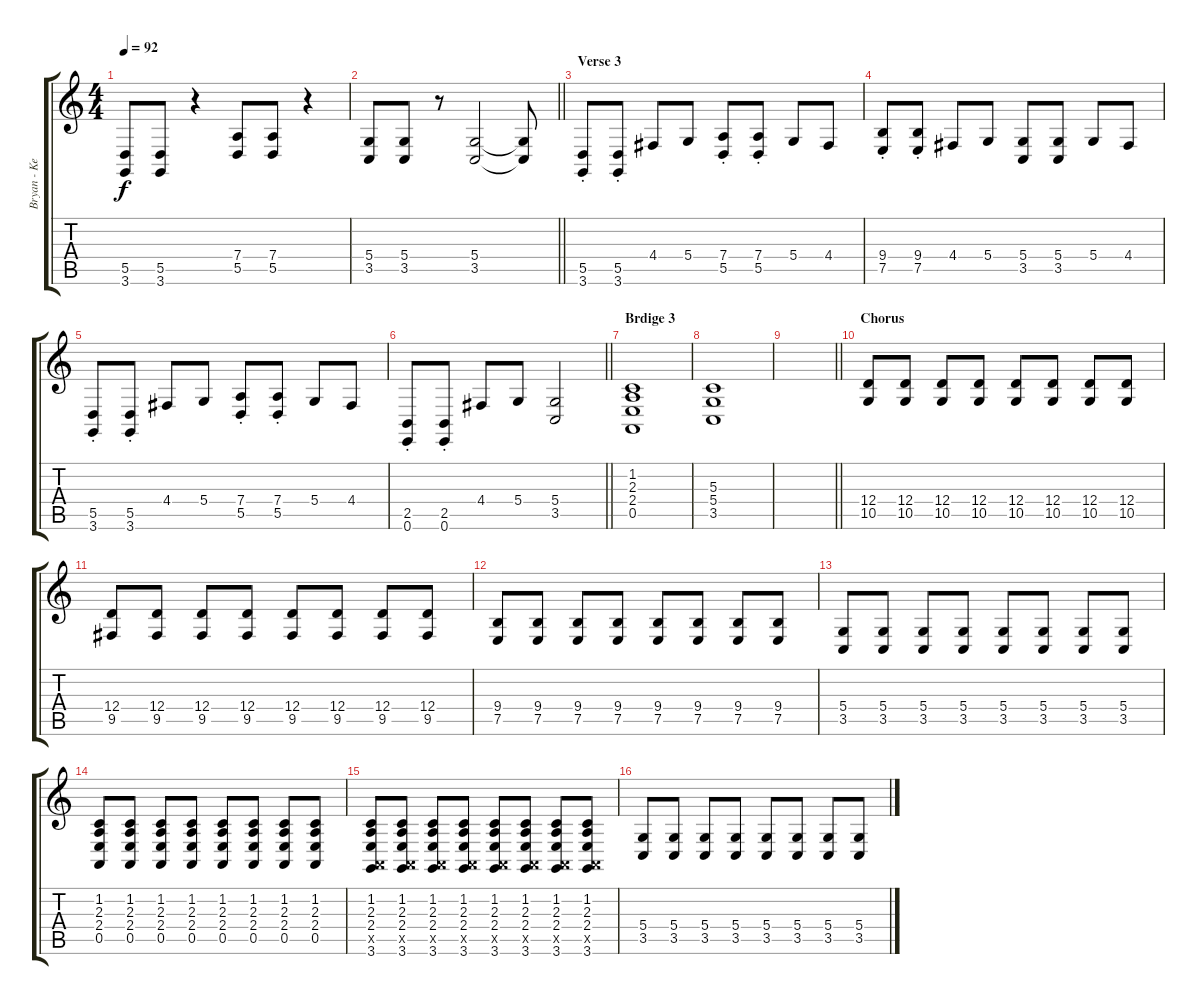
\track ("Bryan - Keyboard" "Bryan - Ke") {instrument lead1square}
\staff {score tabs}
\tuning (E4 B3 G3 D3 A2 E2) {hide}
\ts (4 4)
\tempo 92
\clef g2
\ks c
(5.5 3.6).8{dy f} (5.5 3.6).8 r.4 (7.4 5.5).8 (7.4 5.5).8 r.4 |
\barLineRight lightlight
(5.4 3.5).8 (5.4 3.5).8 r.8 (5.4 3.5).2 (5.4{t} 3.5{t}).8 |
\section ("" "Verse 3")
(5.5{st} 3.6{st}).8 (5.5{st} 3.6{st}).8 4.4.8 5.4.8 (7.4{st} 5.5{st}).8 (7.4{st} 5.5{st}).8 5.4.8 4.4.8 |
(9.4{st} 7.5{st}).8 (9.4{st} 7.5{st}).8 4.4.8 5.4.8 (5.4 3.5).8 (5.4 3.5).8 5.4.8 4.4.8 |
(5.5{st} 3.6{st}).8 (5.5{st} 3.6{st}).8 4.4.8 5.4.8 (7.4{st} 5.5{st}).8 (7.4{st} 5.5{st}).8 5.4.8 4.4.8 |
\barLineRight lightlight
(2.5{st} 0.6{st}).8 (2.5{st} 0.6{st}).8 4.4.8 5.4.8 (5.4 3.5).2 |
\section ("" "Brdige 3")
(1.2 2.3 2.4 0.5).1 |
(5.3 5.4 3.5).1 |
\barLineRight lightlight
|
\section ("" "Chorus")
(12.4 10.5).8 (12.4 10.5).8 (12.4 10.5).8 (12.4 10.5).8 (12.4 10.5).8 (12.4 10.5).8 (12.4 10.5).8 (12.4 10.5).8 |
(12.4 9.5).8 (12.4 9.5).8 (12.4 9.5).8 (12.4 9.5).8 (12.4 9.5).8 (12.4 9.5).8 (12.4 9.5).8 (12.4 9.5).8 |
(9.4 7.5).8 (9.4 7.5).8 (9.4 7.5).8 (9.4 7.5).8 (9.4 7.5).8 (9.4 7.5).8 (9.4 7.5).8 (9.4 7.5).8 |
(5.4 3.5).8 (5.4 3.5).8 (5.4 3.5).8 (5.4 3.5).8 (5.4 3.5).8 (5.4 3.5).8 (5.4 3.5).8 (5.4 3.5).8 |
(1.2 2.3 2.4 0.5).8 (1.2 2.3 2.4 0.5).8 (1.2 2.3 2.4 0.5).8 (1.2 2.3 2.4 0.5).8 (1.2 2.3 2.4 0.5).8 (1.2 2.3 2.4 0.5).8 (1.2 2.3 2.4 0.5).8 (1.2 2.3 2.4 0.5).8 |
(1.2 2.3 2.4 0.5{x} 3.6).8 (1.2 2.3 2.4 0.5{x} 3.6).8 (1.2 2.3 2.4 0.5{x} 3.6).8 (1.2 2.3 2.4 0.5{x} 3.6).8 (1.2 2.3 2.4 0.5{x} 3.6).8 (1.2 2.3 2.4 0.5{x} 3.6).8 (1.2 2.3 2.4 0.5{x} 3.6).8 (1.2 2.3 2.4 0.5{x} 3.6).8 |
(5.4 3.5).8 (5.4 3.5).8 (5.4 3.5).8 (5.4 3.5).8 (5.4 3.5).8 (5.4 3.5).8 (5.4 3.5).8 (5.4 3.5).8
